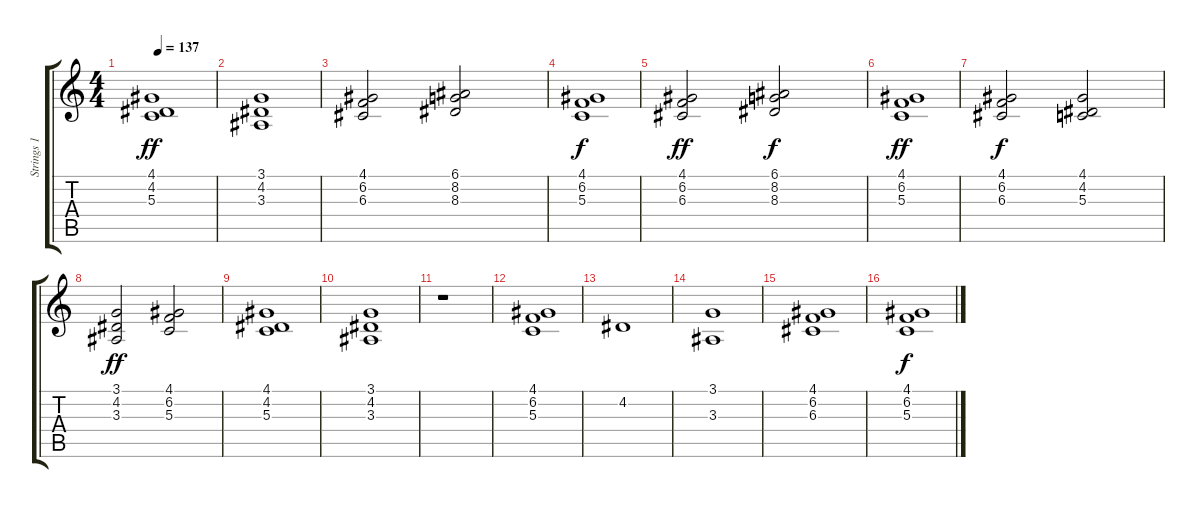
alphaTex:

\track ("Strings 1 (Keyboard)" "Strings 1 ") {instrument synthstrings1}
\staff {score tabs}
\tuning (E4 B3 G3 D3 A2 E2) {hide}
\ts (4 4)
\tempo 137
\clef g2
\ks c
(4.1 4.2 5.3).1{dy ff} |
(3.1 4.2 3.3).1 |
(4.1 6.2 6.3).2 (6.1 8.2 8.3).2 |
(4.1 6.2 5.3).1{dy f} |
(4.1 6.2 6.3).2{dy ff} (6.1 8.2 8.3).2{dy f} |
(4.1 6.2 5.3).1{dy ff} |
(4.1 6.2 6.3).2{dy f} (4.1 4.2 5.3).2 |
(3.1 4.2 3.3).2{dy ff} (4.1 6.2 5.3).2 |
(4.1 4.2 5.3).1 |
(3.1 4.2 3.3).1 |
r.1 |
(4.1 6.2 5.3).1 |
4.2.1 |
(3.1 3.3).1 |
(4.1 6.2 6.3).1 |
(4.1 6.2 5.3).1{dy f}
